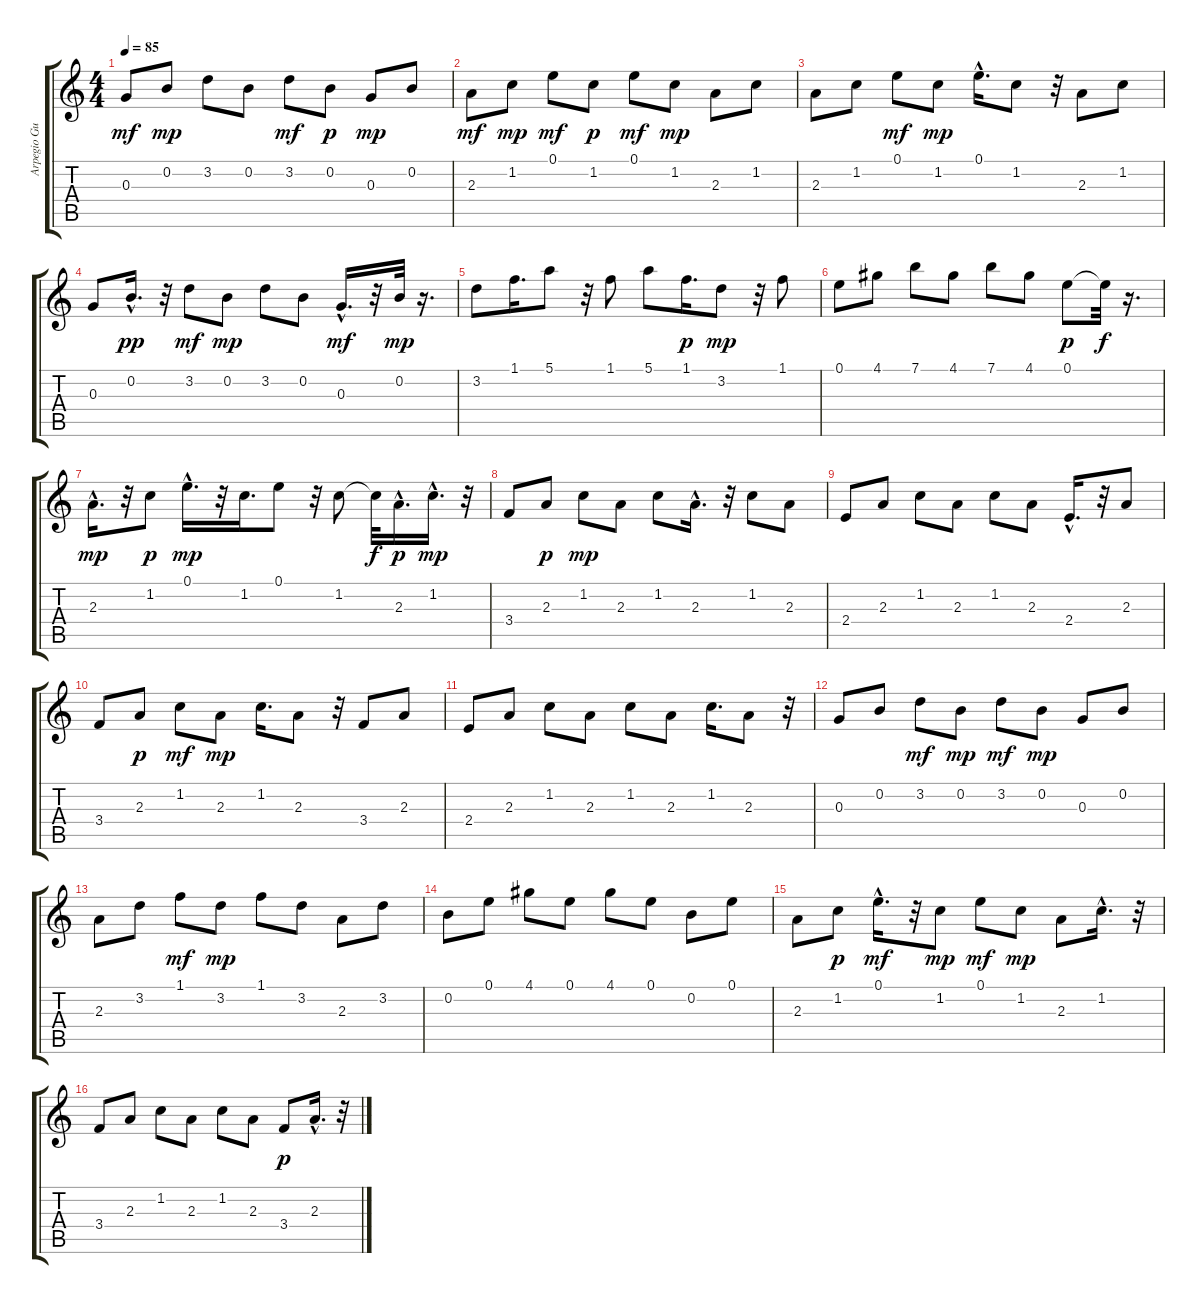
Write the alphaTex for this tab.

\track ("Arpegio Guitar      " "Arpegio Gu") {instrument acousticguitarsteel}
\staff {score tabs}
\tuning (E4 B3 G3 D3 A2 E2) {hide}
\ts (4 4)
\tempo 85
\clef g2
\ks c
0.3.8{dy mf} 0.2.8{dy mp} 3.2.8 0.2.8 3.2.8{dy mf} 0.2.8{dy p} 0.3.8{dy mp} 0.2.8 |
2.3.8{dy mf} 1.2.8{dy mp} 0.1.8{dy mf} 1.2.8{dy p} 0.1.8{dy mf} 1.2.8{dy mp} 2.3.8 1.2.8 |
2.3.8 1.2.8 0.1.8{dy mf} 1.2.8{dy mp} 0.1{hac}.16{d} 1.2.8 r.32 2.3.8 1.2.8 |
0.3.8 0.2{hac}.16{d dy pp} r.32 3.2.8{dy mf} 0.2.8{dy mp} 3.2.8 0.2.8 0.3{hac}.16{d dy mf} r.32 0.2.32{dy mp} r.16{d} |
3.2.8 1.1.16{d} 5.1.8 r.32 1.1.8 5.1.8 1.1.16{d dy p} 3.2.8{dy mp} r.32 1.1.8 |
0.1.8 4.1.8 7.1.8 4.1.8 7.1.8 4.1.8 0.1.8{dy p} 0.1{t}.32{dy f} r.16{d} |
2.3{hac}.16{d dy mp volume 15} r.32 1.2.8{dy p} 0.1{hac}.16{d dy mp} r.32 1.2.16{d} 0.1.8 r.32 1.2.8 1.2{t}.32{dy f} 2.3{hac}.16{d dy p} 1.2{hac}.16{d dy mp} r.32 |
3.4.8 2.3.8{dy p} 1.2.8{dy mp} 2.3.8 1.2.8 2.3{hac}.16{d} r.32 1.2.8 2.3.8 |
2.4.8 2.3.8 1.2.8 2.3.8 1.2.8 2.3.8 2.4{hac}.16{d} r.32 2.3.8 |
3.4.8 2.3.8{dy p} 1.2.8{dy mf} 2.3.8{dy mp} 1.2.16{d} 2.3.8 r.32 3.4.8 2.3.8 |
2.4.8 2.3.8 1.2.8 2.3.8 1.2.8 2.3.8 1.2.16{d} 2.3.8 r.32 |
0.3.8 0.2.8 3.2.8{dy mf} 0.2.8{dy mp} 3.2.8{dy mf} 0.2.8{dy mp} 0.3.8 0.2.8 |
2.3.8 3.2.8 1.1.8{dy mf} 3.2.8{dy mp} 1.1.8 3.2.8 2.3.8 3.2.8 |
0.2.8 0.1.8 4.1.8 0.1.8 4.1.8 0.1.8 0.2.8 0.1.8 |
2.3.8 1.2.8{dy p} 0.1{hac}.16{d dy mf} r.32 1.2.8{dy mp} 0.1.8{dy mf} 1.2.8{dy mp} 2.3.8 1.2{hac}.16{d} r.32 |
3.4.8 2.3.8 1.2.8 2.3.8 1.2.8 2.3.8 3.4.8{dy p} 2.3{hac}.16{d} r.32
